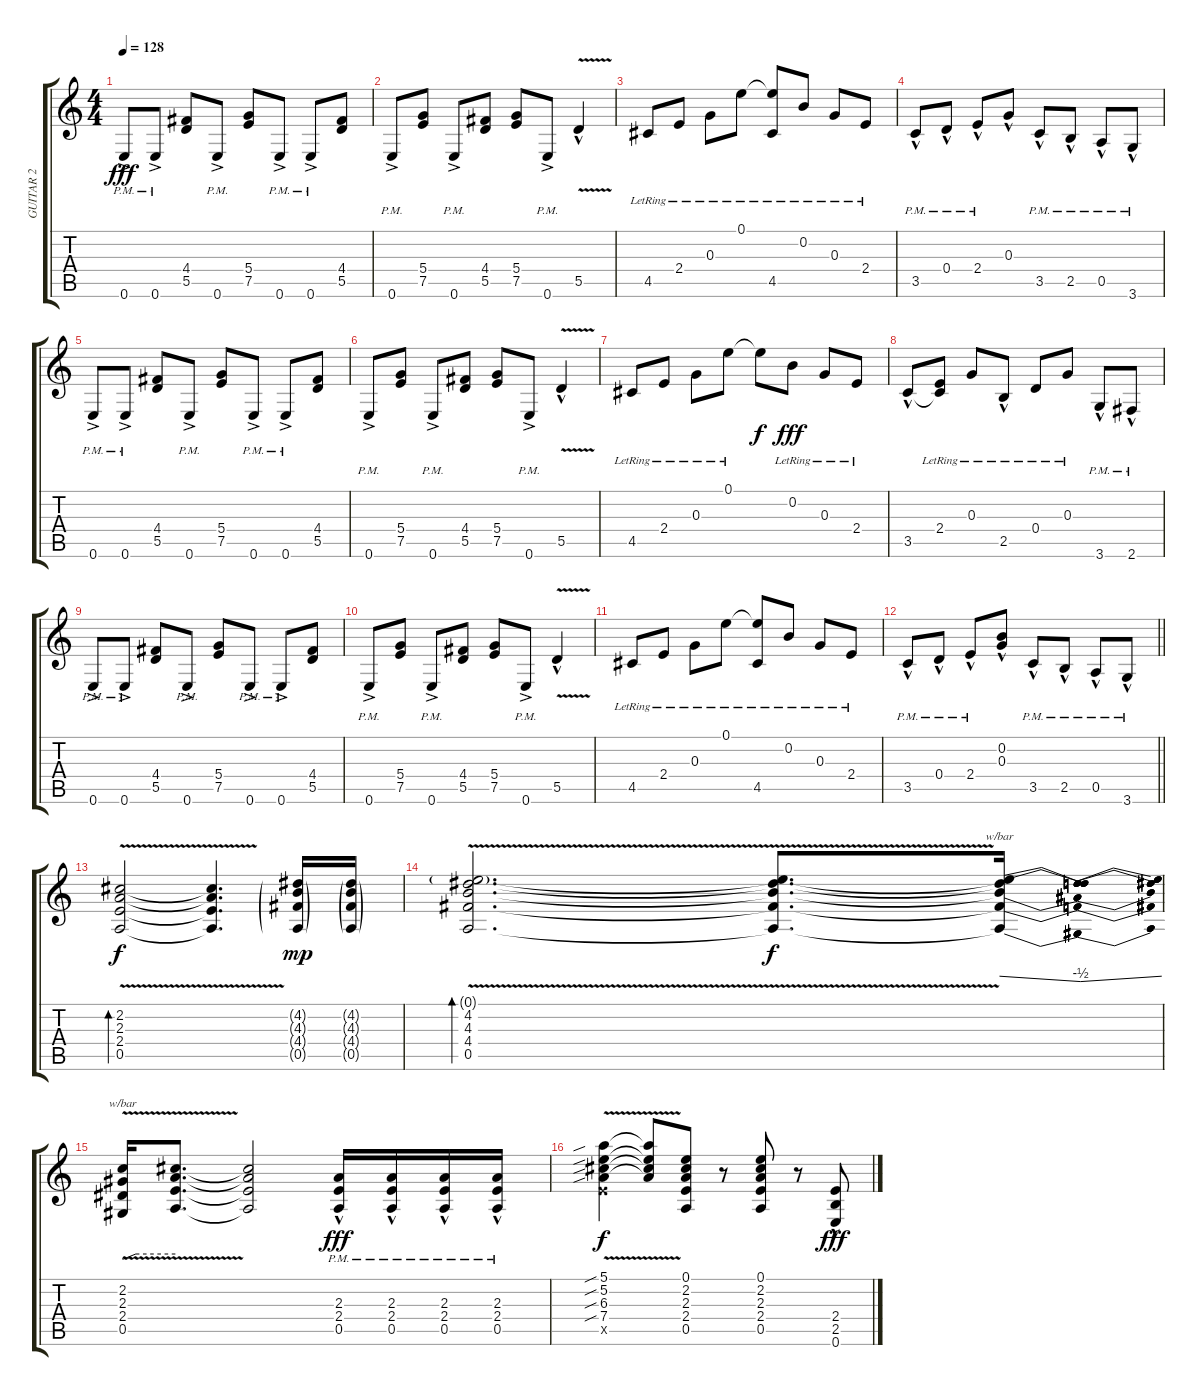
\track ("GUITAR 2" "GUITAR 2") {instrument overdrivenguitar}
\staff {score tabs}
\tuning (E4 B3 G3 D3 A2 E2) {hide}
\ts (4 4)
\tempo 128
\clef g2
\ks c
0.6{ac pm}.8{dy fff} 0.6{ac pm}.8 (4.4 5.5).8 0.6{ac pm}.8 (5.4 7.5).8 0.6{ac pm}.8 0.6{ac pm}.8 (4.4 5.5).8 |
0.6{ac pm}.8 (5.4 7.5).8 0.6{ac pm}.8 (4.4 5.5).8 (5.4 7.5).8 0.6{ac pm}.8 5.5{v hac}.4 |
4.5{lr}.8 2.4{lr}.8 0.3{lr}.8 0.1{lr}.8 (0.1{t} 4.5{lr}).8 0.2{lr}.8 0.3{lr}.8 2.4{lr}.8 |
3.5{hac pm}.8 0.4{hac pm}.8 2.4{hac pm}.8 0.3{hac}.8 3.5{hac pm}.8 2.5{hac pm}.8 0.5{hac pm}.8 3.6{hac pm}.8 |
0.6{ac pm}.8 0.6{ac pm}.8 (4.4 5.5).8 0.6{ac pm}.8 (5.4 7.5).8 0.6{ac pm}.8 0.6{ac pm}.8 (4.4 5.5).8 |
0.6{ac pm}.8 (5.4 7.5).8 0.6{ac pm}.8 (4.4 5.5).8 (5.4 7.5).8 0.6{ac pm}.8 5.5{v hac}.4 |
4.5{lr}.8 2.4{lr}.8 0.3{lr}.8 0.1{lr}.8 0.1{t}.8{dy f} 0.2{lr}.8{dy fff} 0.3{lr}.8 2.4{lr}.8 |
3.5{hac}.8 (2.4{lr} 3.5{t}).8 0.3{lr}.8 2.5{hac lr}.8 0.4{lr}.8 0.3{lr}.8 3.6{hac pm}.8 2.6{hac pm}.8 |
0.6{ac pm}.8 0.6{ac pm}.8 (4.4 5.5).8 0.6{ac pm}.8 (5.4 7.5).8 0.6{ac pm}.8 0.6{ac pm}.8 (4.4 5.5).8 |
0.6{ac pm}.8 (5.4 7.5).8 0.6{ac pm}.8 (4.4 5.5).8 (5.4 7.5).8 0.6{ac pm}.8 5.5{v hac}.4 |
4.5{lr}.8 2.4{lr}.8 0.3{lr}.8 0.1{lr}.8 (0.1{t} 4.5{lr}).8 0.2{lr}.8 0.3{lr}.8 2.4{lr}.8 |
\barLineRight lightlight
3.5{hac pm}.8 0.4{hac pm}.8 2.4{hac pm}.8 (0.2 0.3{hac}).8 3.5{hac pm}.8 2.5{hac pm}.8 0.5{hac pm}.8 3.6{hac pm}.8 |
(2.2 2.3 2.4 0.5{v}).2{bd 480 dy f} (2.2{t} 2.3{t} 2.4{t} 0.5{t}).4{d} (4.2{g} 4.3{g} 4.4{g} 0.5{g}).16{dy mp} (4.2{g} 4.3{g} 4.4{g} 0.5{g}).16 |
(0.1{v g} 4.2 4.3 4.4 0.5).2{d bd 480} (0.1{t} 4.2{t} 4.3{t} 4.4{t} 0.5{t}).8{d dy f} (0.1{t} 4.2{t} 4.3{t} 4.4{t} 0.5{t}).16{tbe (dip default 0 0 30 -2 60 0)} |
(2.2 2.3 2.4 0.5{v}).16{tbe (custom default 0 -2 15 0 60 0)} (2.2{t} 2.3{t} 2.4{t} 0.5{t}).8{d} (2.2{t} 2.3{t} 2.4{t} 0.5{t}).2 (2.3{hac pm} 2.4{hac pm} 0.5{hac pm}).16{dy fff} (2.3{hac pm} 2.4{hac pm} 0.5{hac pm}).16 (2.3{hac pm} 2.4{hac pm} 0.5{hac pm}).16 (2.3{hac pm} 2.4{hac pm} 0.5{hac pm}).16 |
(5.1{sib} 5.2{sib} 6.3{sib} 7.4{v sib} 7.5{x}).4{dy f} (5.1{t} 5.2{t} 6.3{t} 7.4{t}).8 (0.1 2.2 2.3 2.4 0.5).8 r.8 (0.1 2.2 2.3 2.4 0.5).8 r.8 (2.4{hac} 2.5 0.6).8{dy fff}
